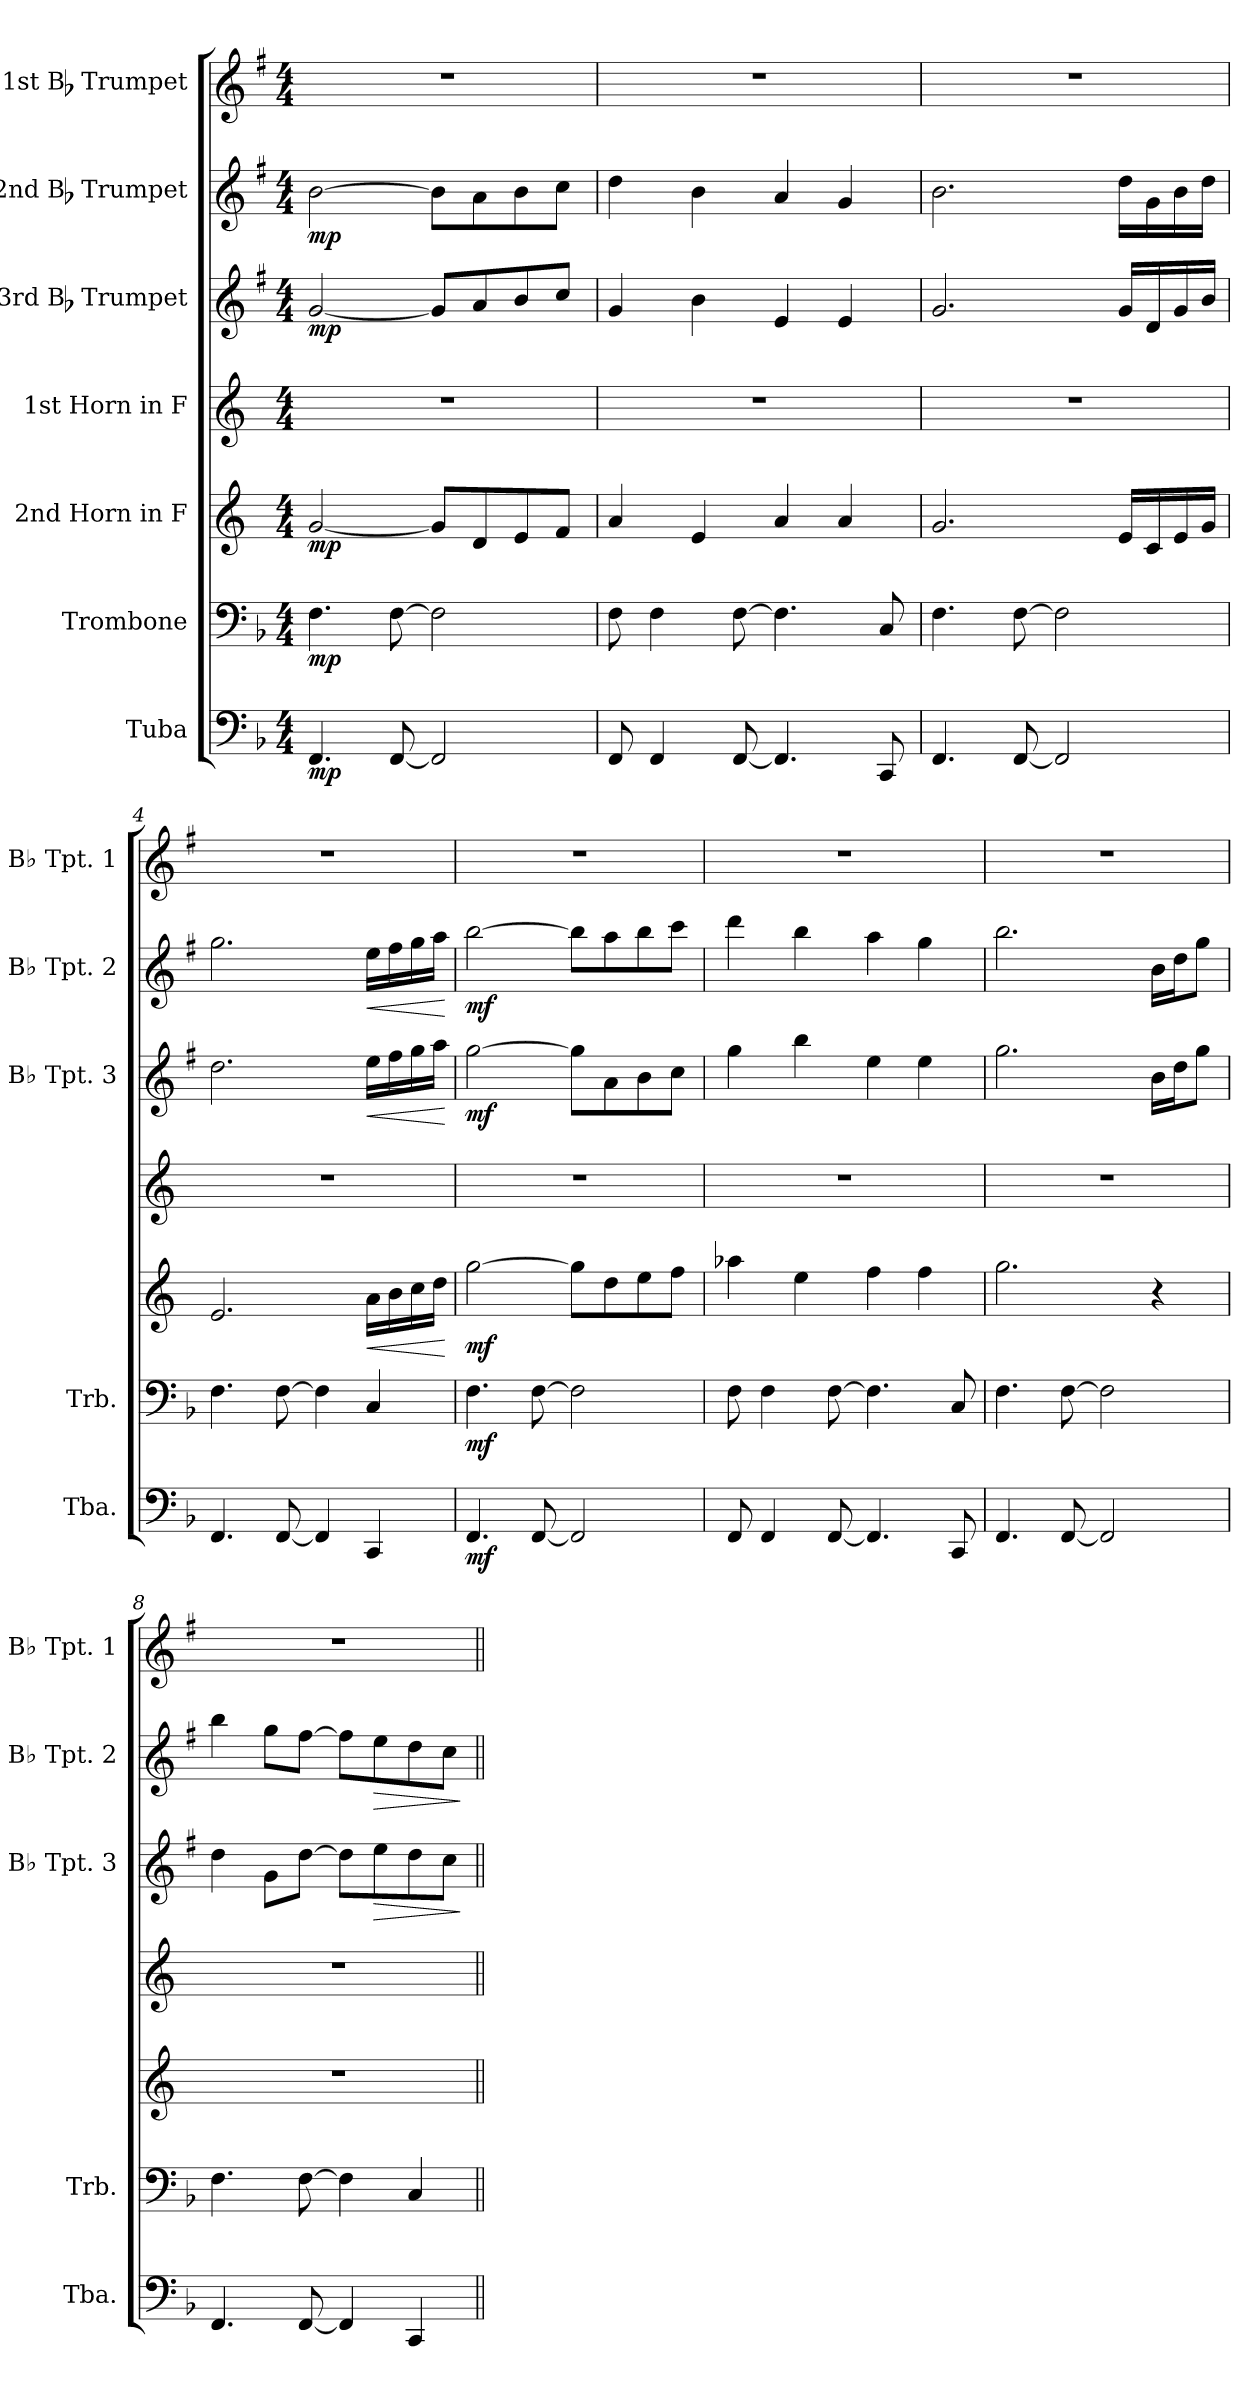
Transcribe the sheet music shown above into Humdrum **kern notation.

**kern	**dynam	**kern	**dynam	**kern	**dynam	**kern	**kern	**dynam	**kern	**dynam	**kern
*part7	*part7	*part6	*part6	*part5	*part5	*part4	*part3	*part3	*part2	*part2	*part1
*staff7	*staff7	*staff6	*staff6	*staff5	*staff5	*staff4	*staff3	*staff3	*staff2	*staff2	*staff1
*I"Tuba	*	*I"Trombone	*	*I"2nd Horn in F	*	*I"1st Horn in F	*I"3rd Bb Trumpet	*	*I"2nd Bb Trumpet	*	*I"1st Bb Trumpet
*I'Tba.	*	*I'Trb.	*	*	*	*	*I'Bb Tpt. 3	*	*I'Bb Tpt. 2	*	*I'Bb Tpt. 1
*clefF4	*	*clefF4	*	*clefG2	*	*clefG2	*clefG2	*	*clefG2	*	*clefG2
*	*	*	*	*ITrd4c7	*	*ITrd4c7	*ITrd1c2	*	*ITrd1c2	*	*ITrd1c2
*k[b-]	*	*k[b-]	*	*k[b-]	*	*k[b-]	*k[b-]	*	*k[b-]	*	*k[b-]
*M4/4	*	*M4/4	*	*M4/4	*	*M4/4	*M4/4	*	*M4/4	*	*M4/4
*MM100	*	*MM100	*	*MM100	*	*MM100	*MM100	*	*MM100	*	*MM100
=1	=1	=1	=1	=1	=1	=1	=1	=1	=1	=1	=1
!	!LO:DY:b	!	!LO:DY:b	!	!LO:DY:b	!	!	!LO:DY:b	!	!LO:DY:b	!
4.FF/	mp	4.F\	mp	[2c/	mp	1r	[2f/	mp	[2a\	mp	1r
[8FF/	.	[8F\	.	.	.	.	.	.	.	.	.
2FF/]	.	2F\]	.	8c/L]	.	.	8f/L]	.	8a\L]	.	.
.	.	.	.	8G/	.	.	8g/	.	8g\	.	.
.	.	.	.	8A/	.	.	8a/	.	8a\	.	.
.	.	.	.	8B-/J	.	.	8b-/J	.	8b-\J	.	.
=2	=2	=2	=2	=2	=2	=2	=2	=2	=2	=2	=2
8FF/	.	8F\	.	4d/	.	1r	4f/	.	4cc\	.	1r
4FF/	.	4F\	.	.	.	.	.	.	.	.	.
.	.	.	.	4A/	.	.	4a\	.	4a\	.	.
[8FF/	.	[8F\	.	.	.	.	.	.	.	.	.
4.FF/]	.	4.F\]	.	4d/	.	.	4d/	.	4g/	.	.
.	.	.	.	4d/	.	.	4d/	.	4f/	.	.
8CC/	.	8C/	.	.	.	.	.	.	.	.	.
=3	=3	=3	=3	=3	=3	=3	=3	=3	=3	=3	=3
4.FF/	.	4.F\	.	2.c/	.	1r	2.f/	.	2.a\	.	1r
[8FF/	.	[8F\	.	.	.	.	.	.	.	.	.
2FF/]	.	2F\]	.	.	.	.	.	.	.	.	.
.	.	.	.	16A/LL	.	.	16f/LL	.	16cc\LL	.	.
.	.	.	.	16F/	.	.	16c/	.	16f\	.	.
.	.	.	.	16A/	.	.	16f/	.	16a\	.	.
.	.	.	.	16c/JJ	.	.	16a/JJ	.	16cc\JJ	.	.
=4	=4	=4	=4	=4	=4	=4	=4	=4	=4	=4	=4
4.FF/	.	4.F\	.	2.A/	.	1r	2.cc\	.	2.ff\	.	1r
[8FF/	.	[8F\	.	.	.	.	.	.	.	.	.
4FF/]	.	4F\]	.	.	.	.	.	.	.	.	.
!	!	!	!	!	!LO:HP:b	!	!	!LO:HP:b	!	!LO:HP:b	!
4CC/	.	4C/	.	16d\LL	<	.	16dd\LL	<	16dd\LL	<	.
.	.	.	.	16e\	.	.	16ee\	.	16ee\	.	.
.	.	.	.	16f\	.	.	16ff\	.	16ff\	.	.
.	.	.	.	16g\JJ	.	.	16gg\JJ	.	16gg\JJ	.	.
.	.	.	.	.	[	.	.	[	.	[	.
!!LO:PB:g=z
=5	=5	=5	=5	=5	=5	=5	=5	=5	=5	=5	=5
!	!LO:DY:b	!	!LO:DY:b	!	!LO:DY:b	!	!	!LO:DY:b	!	!LO:DY:b	!
4.FF/	mf	4.F\	mf	[2cc\	mf	1r	[2ff\	mf	[2aa\	mf	1r
[8FF/	.	[8F\	.	.	.	.	.	.	.	.	.
2FF/]	.	2F\]	.	8cc\L]	.	.	8ff\L]	.	8aa\L]	.	.
.	.	.	.	8g\	.	.	8g\	.	8gg\	.	.
.	.	.	.	8a\	.	.	8a\	.	8aa\	.	.
.	.	.	.	8b-\J	.	.	8b-\J	.	8bb-\J	.	.
=6	=6	=6	=6	=6	=6	=6	=6	=6	=6	=6	=6
8FF/	.	8F\	.	4dd-X\	.	1r	4ff\	.	4ccc\	.	1r
4FF/	.	4F\	.	.	.	.	.	.	.	.	.
.	.	.	.	4a\	.	.	4aa\	.	4aa\	.	.
[8FF/	.	[8F\	.	.	.	.	.	.	.	.	.
4.FF/]	.	4.F\]	.	4b-\	.	.	4dd\	.	4gg\	.	.
.	.	.	.	4b-\	.	.	4dd\	.	4ff\	.	.
8CC/	.	8C/	.	.	.	.	.	.	.	.	.
=7	=7	=7	=7	=7	=7	=7	=7	=7	=7	=7	=7
4.FF/	.	4.F\	.	2.cc\	.	1r	2.ff\	.	2.aa\	.	1r
[8FF/	.	[8F\	.	.	.	.	.	.	.	.	.
2FF/]	.	2F\]	.	.	.	.	.	.	.	.	.
.	.	.	.	4r	.	.	16a\LL	.	16a\LL	.	.
.	.	.	.	.	.	.	16cc\J	.	16cc\J	.	.
.	.	.	.	.	.	.	8ff\J	.	8ff\J	.	.
=8	=8	=8	=8	=8	=8	=8	=8	=8	=8	=8	=8
4.FF/	.	4.F\	.	1r	.	1r	4cc\	.	4aa\	.	1r
.	.	.	.	.	.	.	8f\L	.	8ff\L	.	.
[8FF/	.	[8F\	.	.	.	.	[8cc\J	.	[8ee\J	.	.
4FF/]	.	4F\]	.	.	.	.	8cc\L]	.	8ee\L]	.	.
!	!	!	!	!	!	!	!	!LO:HP:b	!	!LO:HP:b	!
.	.	.	.	.	.	.	8dd\	>	8dd\	>	.
4CC/	.	4C/	.	.	.	.	8cc\	.	8cc\	.	.
.	.	.	.	.	.	.	8b-\J	.	8b-\J	.	.
.	.	.	.	.	.	.	.	]	.	]	.
=||	=||	=||	=||	=||	=||	=||	=||	=||	=||	=||	=||
*-	*-	*-	*-	*-	*-	*-	*-	*-	*-	*-	*-
